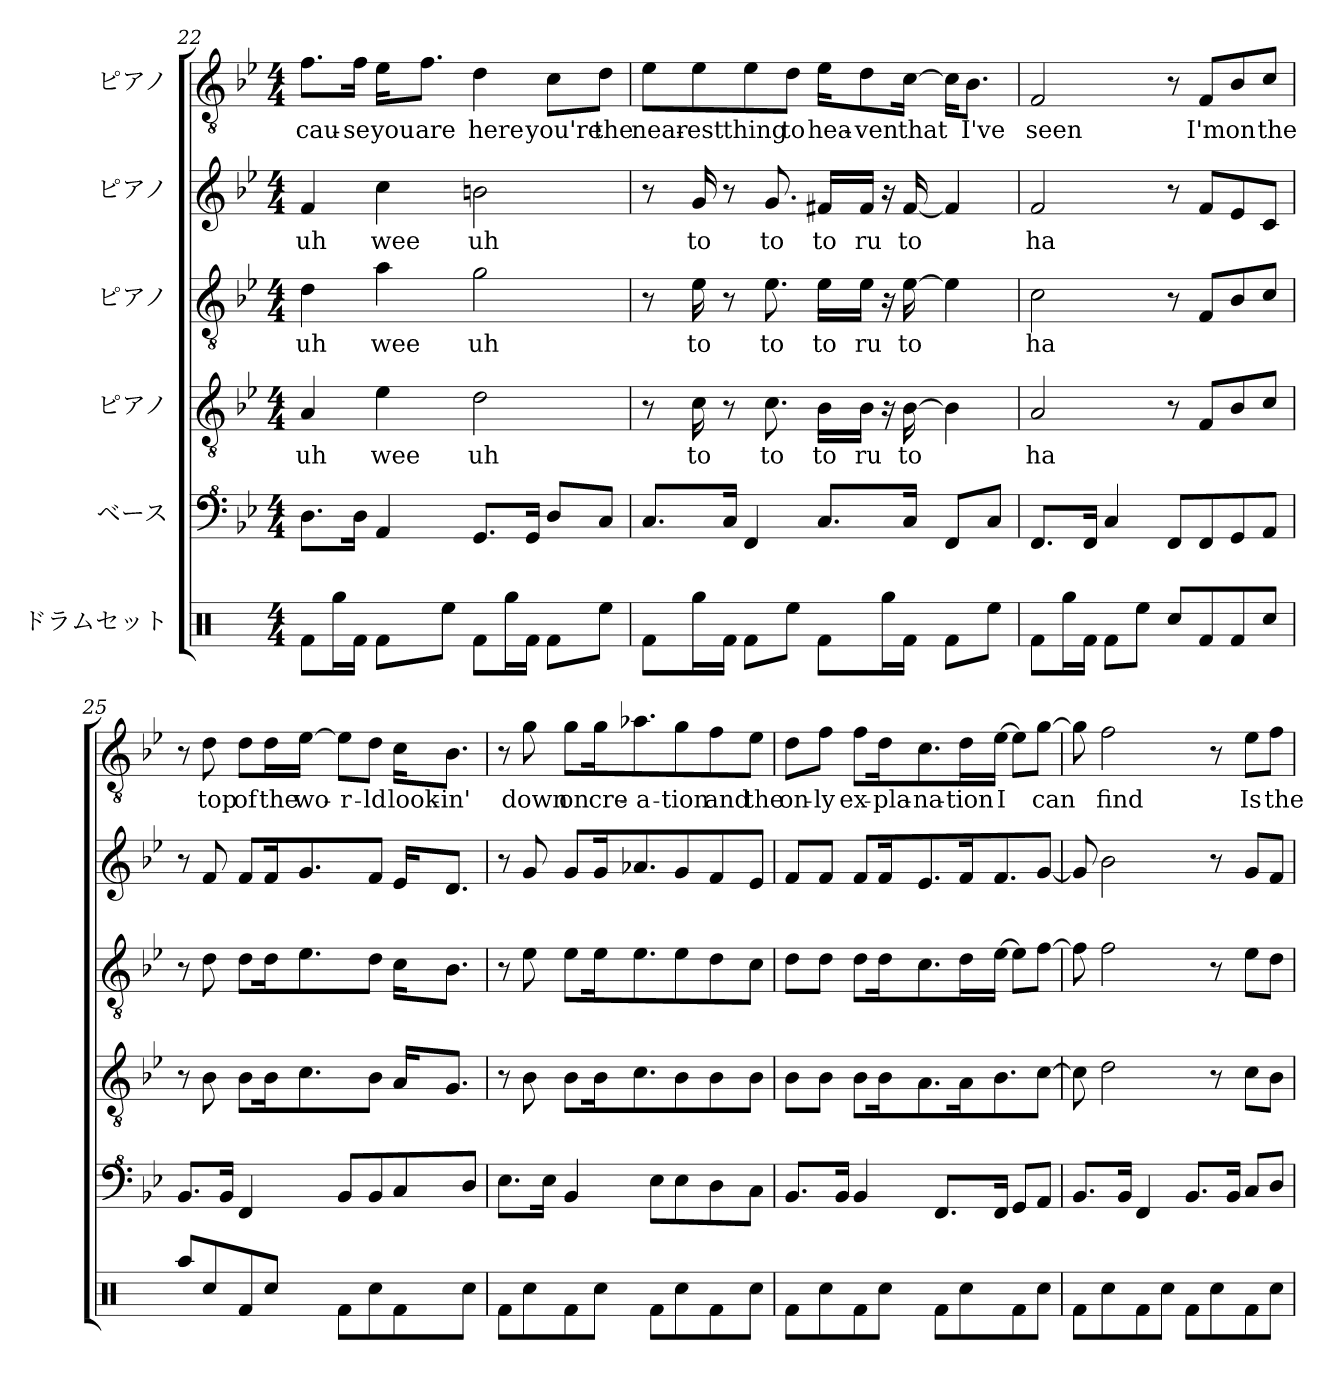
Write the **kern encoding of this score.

**kern	**kern	**kern	**text	**kern	**text	**kern	**text	**kern	**text
*part6	*part5	*part4	*part4	*part3	*part3	*part2	*part2	*part1	*part1
*staff6	*staff5	*staff4	*staff4	*staff3	*staff3	*staff2	*staff2	*staff1	*staff1
*I"ドラムセット	*I"ベース	*I"ピアノ	*	*I"ピアノ	*	*I"ピアノ	*	*I"ピアノ	*
!!LO:PB:g=z
*clefX	*clefF^4	*clefGv2	*	*clefGv2	*	*clefG2	*	*clefGv2	*
*	*ITrd7c12	*	*	*	*	*	*	*	*
*k[]	*k[b-e-]	*k[b-e-]	*	*k[b-e-]	*	*k[b-e-]	*	*k[b-e-]	*
*M4/4	*M4/4	*M4/4	*	*M4/4	*	*M4/4	*	*M4/4	*
=22	=22	=22	=22	=22	=22	=22	=22	=22	=22
!	!	!	!LO:LY:b	!	!LO:LY:b	!	!LO:LY:b	!	!LO:LY:b
8Rf\L	8.D\L	4A/	uh	4d\	uh	4f/	uh	8.f\L	-cau-
16Rgg\L	.	.	.	.	.	.	.	.	.
!	!	!	!	!	!	!	!	!	!LO:LY:b
16Rf\JJ	16D\Jk	.	.	.	.	.	.	16f\Jk	-se
!	!	!	!LO:LY:b	!	!LO:LY:b	!	!LO:LY:b	!	!LO:LY:b
8Rf\L	4AA/	4e-\	wee	4a\	wee	4cc\	wee	16e-\KL	you
!	!	!	!	!	!	!	!	!	!LO:LY:b
.	.	.	.	.	.	.	.	8.f\J	are
8Ree\J	.	.	.	.	.	.	.	.	.
!	!	!	!LO:LY:b	!	!LO:LY:b	!	!LO:LY:b	!	!LO:LY:b
8Rf\L	8.GG/L	2d\	uh	2g\	uh	2bn\	uh	4d\	here
16Rgg\L	.	.	.	.	.	.	.	.	.
16Rf\JJ	16GG/Jk	.	.	.	.	.	.	.	.
!	!	!	!	!	!	!	!	!	!LO:LY:b
8Rf\L	8D/L	.	.	.	.	.	.	8c\L	you're
!	!	!	!	!	!	!	!	!	!LO:LY:b
8Ree\J	8C/J	.	.	.	.	.	.	8d\J	the
=23	=23	=23	=23	=23	=23	=23	=23	=23	=23
!	!	!	!	!	!	!	!	!	!LO:LY:b
8Rf\L	8.C/L	8r	.	8r	.	8r	.	8e-\L	near-
!	!	!	!LO:LY:b	!	!LO:LY:b	!	!LO:LY:b	!	!LO:LY:b
16Rgg\L	.	16c\	to	16e-\	to	16g/	to	8e-\	-est
16Rf\JJ	16C/Jk	8r	.	8r	.	8r	.	.	.
!	!	!	!	!	!	!	!	!	!LO:LY:b
8Rf\L	4FF/	.	.	.	.	.	.	8e-\	thing
!	!	!	!LO:LY:b	!	!LO:LY:b	!	!LO:LY:b	!	!
.	.	8.c\	to	8.e-\	to	8.g/	to	.	.
!	!	!	!	!	!	!	!	!	!LO:LY:b
8Ree\J	.	.	.	.	.	.	.	8d\J	to
!	!	!	!LO:LY:b	!	!LO:LY:b	!	!LO:LY:b	!	!LO:LY:b
8Rf\L	8.C/L	16B-\LL	to	16e-\LL	to	16f#X/LL	to	16e-\KL	hea-
!	!	!	!LO:LY:b	!	!LO:LY:b	!	!LO:LY:b	!	!LO:LY:b
.	.	16B-\JJ	ru	16e-\JJ	ru	16f#/JJ	ru	8d\	-ven
16Rgg\L	.	16r	.	16r	.	16r	.	.	.
!	!	!	!LO:LY:b	!	!LO:LY:b	!	!LO:LY:b	!	!LO:LY:b
16Rf\JJ	16C/Jk	[16B-\	to	[16e-\	to	[16f#/	to	[16c\Jk	that
8Rf\L	8FF/L	4B-\]	.	4e-\]	.	4f#/]	.	16c\KL]	.
!	!	!	!	!	!	!	!	!	!LO:LY:b
.	.	.	.	.	.	.	.	8.B-\J	I've
8Ree\J	8C/J	.	.	.	.	.	.	.	.
=24	=24	=24	=24	=24	=24	=24	=24	=24	=24
!	!	!	!LO:LY:b	!	!LO:LY:b	!	!LO:LY:b	!	!LO:LY:b
8Rf\L	8.FF/L	2A/	ha	2c\	ha	2f/	ha	2F/	seen
16Rgg\L	.	.	.	.	.	.	.	.	.
16Rf\JJ	16FF/Jk	.	.	.	.	.	.	.	.
8Rf\L	4C/	.	.	.	.	.	.	.	.
8Ree\J	.	.	.	.	.	.	.	.	.
8Rcc/L	8FF/L	8r	.	8r	.	8r	.	8r	.
!	!	!	!	!	!	!	!	!	!LO:LY:b
8Rf/	8FF/	8F/L	.	8F/L	.	8f/L	.	8F/L	I'm
!	!	!	!	!	!	!	!	!	!LO:LY:b
8Rf/	8GG/	8B-/	.	8B-/	.	8e-/	.	8B-/	on
!	!	!	!	!	!	!	!	!	!LO:LY:b
8Rcc/J	8AA/J	8c/J	.	8c/J	.	8c/J	.	8c/J	the
!!LO:LB:g=z
=25	=25	=25	=25	=25	=25	=25	=25	=25	=25
8Raa/L	8.BB-/L	8r	.	8r	.	8r	.	8r	.
!	!	!	!	!	!	!	!	!	!LO:LY:b
8Rcc/	.	8B-\	.	8d\	.	8f/	.	8d\	top
.	16BB-/Jk	.	.	.	.	.	.	.	.
!	!	!	!	!	!	!	!	!	!LO:LY:b
8Rf/	4FF/	8B-\L	.	8d\L	.	8f/L	.	8d\L	of
!	!	!	!	!	!	!	!	!	!LO:LY:b
8Rcc/J	.	16B-\K	.	16d\K	.	16f/K	.	16d\L	the
!	!	!	!	!	!	!	!	!	!LO:LY:b
.	.	8.c\	.	8.e-\	.	8.g/	.	[16e-\JJ	wo-
!	!	!	!	!	!	!	!	!	!LO:LY:b
8Rf\L	8BB-/L	.	.	.	.	.	.	8e-\L]	-r-
!	!	!	!	!	!	!	!	!	!LO:LY:b
8Rcc\	8BB-/	8B-\J	.	8d\J	.	8f/J	.	8d\J	-ld
!	!	!	!	!	!	!	!	!	!LO:LY:b
8Rf\	8C/	16A/KL	.	16c\KL	.	16e-/KL	.	16c\KL	look-
!	!	!	!	!	!	!	!	!	!LO:LY:b
.	.	8.G/J	.	8.B-\J	.	8.d/J	.	8.B-\J	-in'
8Rcc\J	8D/J	.	.	.	.	.	.	.	.
=26	=26	=26	=26	=26	=26	=26	=26	=26	=26
8Rf\L	8.E-\L	8r	.	8r	.	8r	.	8r	.
!	!	!	!	!	!	!	!	!	!LO:LY:b
8Rcc\	.	8B-\	.	8e-\	.	8g/	.	8g\	down
.	16E-\Jk	.	.	.	.	.	.	.	.
!	!	!	!	!	!	!	!	!	!LO:LY:b
8Rf\	4BB-/	8B-\L	.	8e-\L	.	8g/L	.	8g\L	on
!	!	!	!	!	!	!	!	!	!LO:LY:b
8Rcc\J	.	16B-\K	.	16e-\K	.	16g/K	.	16g\K	cre-
!	!	!	!	!	!	!	!	!	!LO:LY:b
.	.	8.c\	.	8.e-\	.	8.a-X/	.	8.a-X\	-a-
8Rf\L	8E-\L	.	.	.	.	.	.	.	.
!	!	!	!	!	!	!	!	!	!LO:LY:b
8Rcc\	8E-\	8B-\	.	8e-\	.	8g/	.	8g\	-tion
!	!	!	!	!	!	!	!	!	!LO:LY:b
8Rf\	8D\	8B-\	.	8d\	.	8f/	.	8f\	and
!	!	!	!	!	!	!	!	!	!LO:LY:b
8Rcc\J	8C\J	8B-\J	.	8c\J	.	8e-/J	.	8e-\J	the
=27	=27	=27	=27	=27	=27	=27	=27	=27	=27
!	!	!	!	!	!	!	!	!	!LO:LY:b
8Rf\L	8.BB-/L	8B-\L	.	8d\L	.	8f/L	.	8d\L	on-
!	!	!	!	!	!	!	!	!	!LO:LY:b
8Rcc\	.	8B-\J	.	8d\J	.	8f/J	.	8f\J	-ly
.	16BB-/Jk	.	.	.	.	.	.	.	.
!	!	!	!	!	!	!	!	!	!LO:LY:b
8Rf\	4BB-/	8B-\L	.	8d\L	.	8f/L	.	8f\L	ex-
!	!	!	!	!	!	!	!	!	!LO:LY:b
8Rcc\J	.	16B-\K	.	16d\K	.	16f/K	.	16d\K	-pla-
!	!	!	!	!	!	!	!	!	!LO:LY:b
.	.	8.A\	.	8.c\	.	8.e-/	.	8.c\	-na-
8Rf\L	8.FF/L	.	.	.	.	.	.	.	.
!	!	!	!	!	!	!	!	!	!LO:LY:b
8Rcc\	.	16A\K	.	16d\L	.	16f/K	.	16d\L	-tion
!	!	!	!	!	!	!	!	!	!LO:LY:b
.	16FF/Jk	8.B-\	.	[16e-\JJ	.	8.f/	.	[16e-\JJ	I
8Rf\	8GG/L	.	.	8e-\L]	.	.	.	8e-\L]	.
!	!	!	!	!	!	!	!	!	!LO:LY:b
8Rcc\J	8AA/J	[8c\J	.	[8f\J	.	[8g/J	.	[8g\J	can
!!LO:PB:g=z
=28	=28	=28	=28	=28	=28	=28	=28	=28	=28
8Rf\L	8.BB-/L	8c\]	.	8f\]	.	8g/]	.	8g\]	.
!	!	!	!	!	!	!	!	!	!LO:LY:b
8Rcc\	.	2d\	.	2f\	.	2b-\	.	2f\	find
.	16BB-/Jk	.	.	.	.	.	.	.	.
8Rf\	4FF/	.	.	.	.	.	.	.	.
8Rcc\J	.	.	.	.	.	.	.	.	.
8Rf\L	8.BB-/L	.	.	.	.	.	.	.	.
8Rcc\	.	8r	.	8r	.	8r	.	8r	.
.	16BB-/Jk	.	.	.	.	.	.	.	.
!	!	!	!	!	!	!	!	!	!LO:LY:b
8Rf\	8C/L	8c\L	.	8e-\L	.	8g/L	.	8e-\L	Is
!	!	!	!	!	!	!	!	!	!LO:LY:b
8Rcc\J	8D/J	8B-\J	.	8d\J	.	8f/J	.	8f\J	the
=	=	=	=	=	=	=	=	=	=
*-	*-	*-	*-	*-	*-	*-	*-	*-	*-
